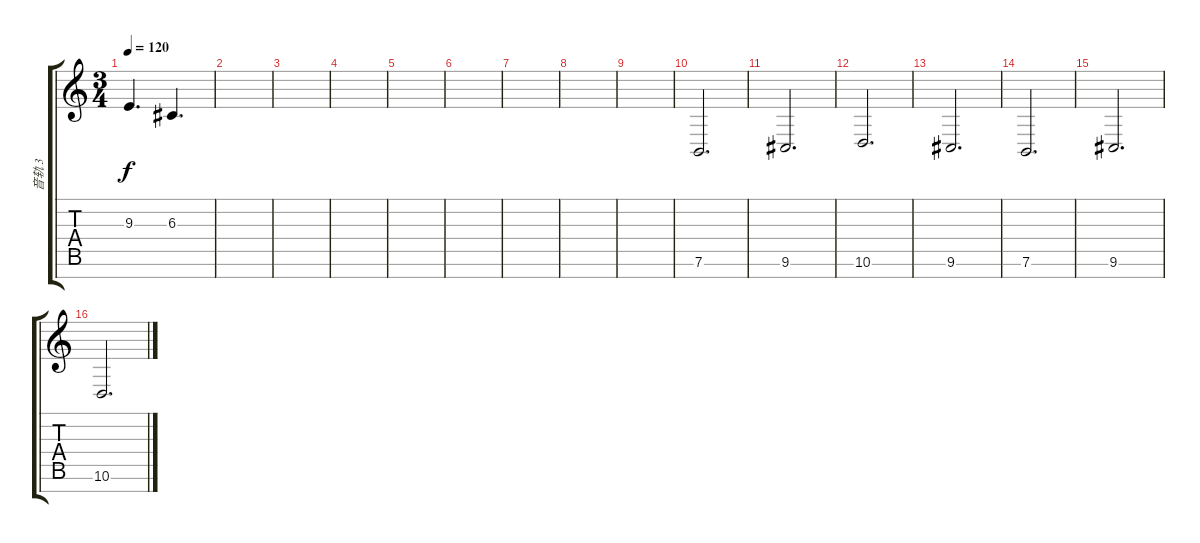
\track ("音轨 3" "音轨 3") {instrument stringensemble1}
\staff {score tabs}
\tuning (E4 B3 G3 D3 A2 E2 B1) {hide}
\ts (3 4)
\tempo 120
\clef g2
\ks c
9.3.4{d dy f} 6.3.4{d} |
|
|
|
|
|
|
|
|
7.6.2{d} |
9.6.2{d} |
10.6.2{d} |
9.6.2{d} |
7.6.2{d} |
9.6.2{d} |
10.6.2{d}
